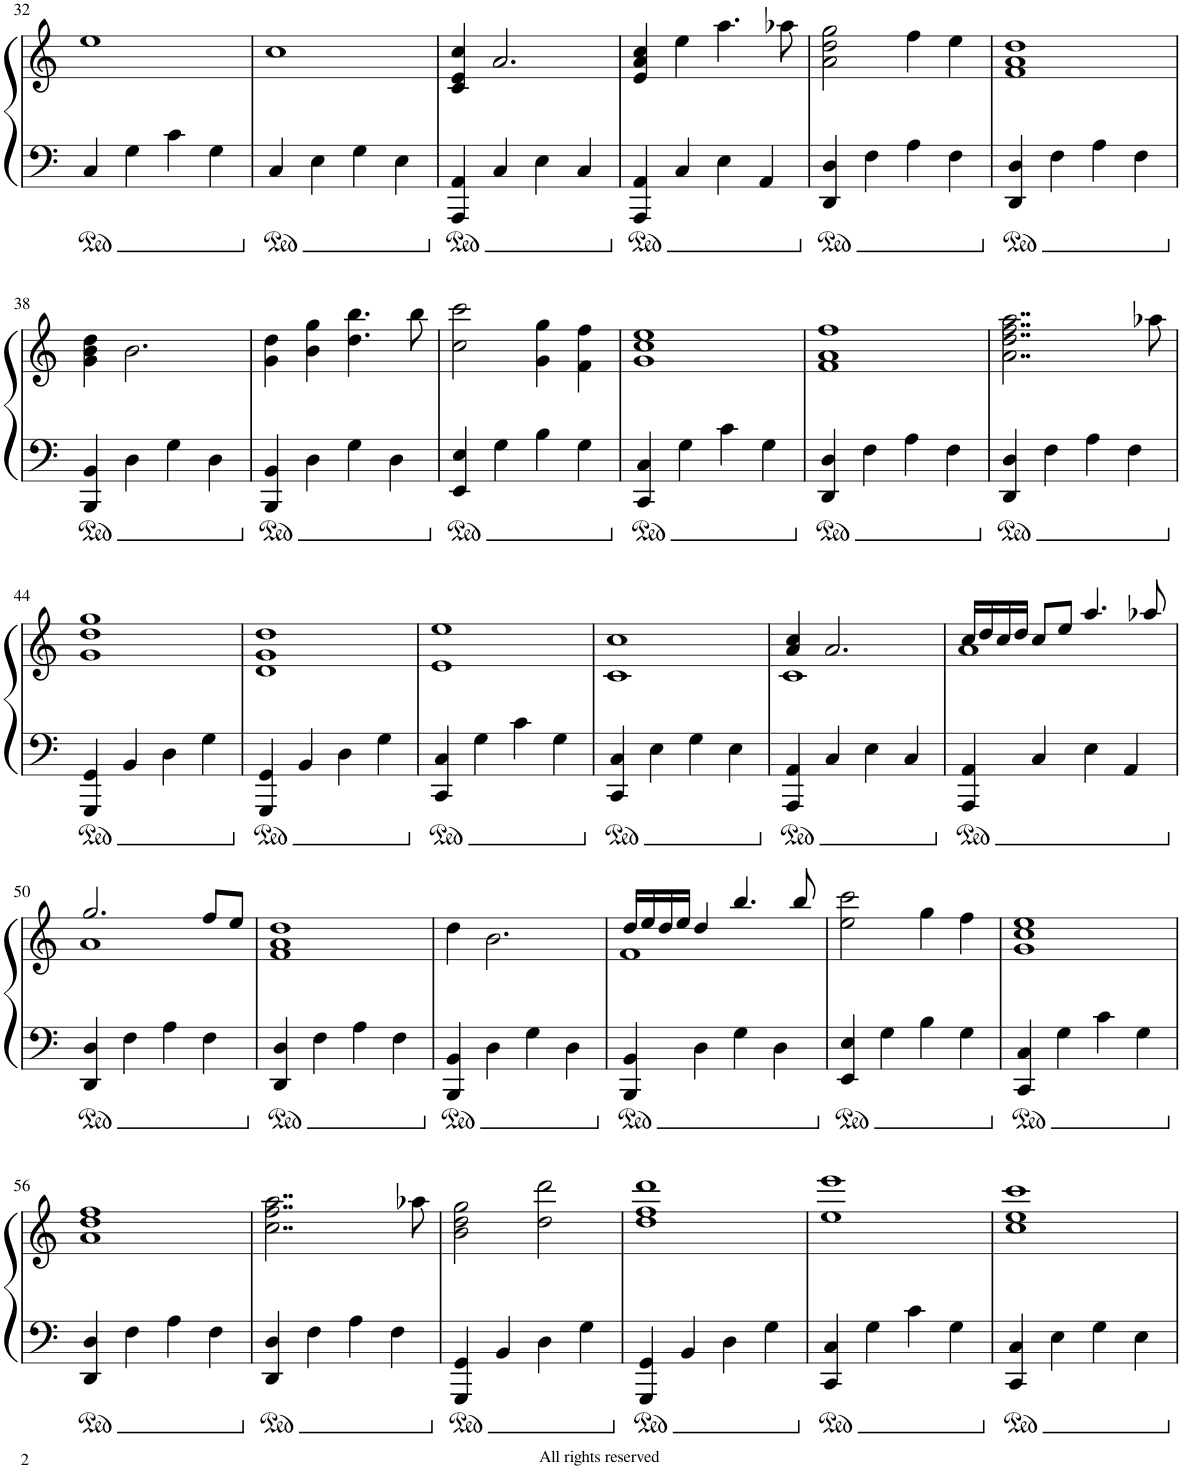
**kern	**kern
*part1	*part1
*staff2	*staff1
*I"Piano	*
*I'Pno.	*
!!LO:PB:g=z
*clefF4	*clefG2
*k[]	*k[]
*M4/4	*M4/4
=32	=32
4C/	1ee
4G\	.
4c\	.
4G\	.
=33	=33
4C/	1cc
4E\	.
4G\	.
4E\	.
=34	=34
4AAA/ 4AA/	4c/ 4e/ 4cc/
4C/	2.a/
4E\	.
4C/	.
=35	=35
4AAA/ 4AA/	4e/ 4a/ 4cc/
4C/	4ee\
4E\	4.aa\
4AA/	.
.	8aa-X\
=36	=36
4DD/ 4D/	2a\ 2dd\ 2gg\
4F\	.
4A\	4ff\
4F\	4ee\
=37	=37
4DD/ 4D/	1f 1a 1dd
4F\	.
4A\	.
4F\	.
!!LO:LB:g=z
=38	=38
4BBB/ 4BB/	4g\ 4b\ 4dd\
4D\	2.b\
4G\	.
4D\	.
=39	=39
4BBB/ 4BB/	4g\ 4dd\
4D\	4b\ 4gg\
4G\	4.dd\ 4.bb\
4D\	.
.	8bb\
=40	=40
4EE/ 4E/	2cc\ 2ccc\
4G\	.
4B\	4g\ 4gg\
4G\	4f\ 4ff\
=41	=41
4CC/ 4C/	1g 1cc 1ee
4G\	.
4c\	.
4G\	.
=42	=42
4DD/ 4D/	1f 1a 1ff
4F\	.
4A\	.
4F\	.
=43	=43
4DD/ 4D/	2..a\ 2..dd\ 2..ff\ 2..aa\
4F\	.
4A\	.
4F\	.
.	8aa-X\
!!LO:LB:g=z
=44	=44
4GGG/ 4GG/	1g 1dd 1gg
4BB/	.
4D\	.
4G\	.
=45	=45
4GGG/ 4GG/	1d 1g 1dd
4BB/	.
4D\	.
4G\	.
=46	=46
4CC/ 4C/	1e 1ee
4G\	.
4c\	.
4G\	.
=47	=47
4CC/ 4C/	1c 1cc
4E\	.
4G\	.
4E\	.
=48	=48
*	*^
4AAA/ 4AA/	4a/ 4cc/	1c
4C/	2.a/	.
4E\	.	.
4C/	.	.
=49	=49	=49
4AAA/ 4AA/	16cc/LL	1a
.	16dd/	.
.	16cc/	.
.	16dd/JJ	.
4C/	8cc/L	.
.	8ee/J	.
4E\	4.aa/	.
4AA/	.	.
.	8aa-X/	.
!!LO:LB:g=z	!!
=50	=50	=50
4DD/ 4D/	2.gg/	1a
4F\	.	.
4A\	.	.
4F\	8ff/L	.
.	8ee/J	.
*	*v	*v
=51	=51
4DD/ 4D/	1f 1a 1dd
4F\	.
4A\	.
4F\	.
=52	=52
4BBB/ 4BB/	4dd\
4D\	2.b\
4G\	.
4D\	.
=53	=53
*	*^
4BBB/ 4BB/	16dd/LL	1f
.	16ee/	.
.	16dd/	.
.	16ee/JJ	.
4D\	4dd/	.
4G\	4.bb/	.
4D\	.	.
.	8bb/	.
*	*v	*v
=54	=54
4EE/ 4E/	2ee\ 2ccc\
4G\	.
4B\	4gg\
4G\	4ff\
=55	=55
4CC/ 4C/	1g 1cc 1ee
4G\	.
4c\	.
4G\	.
!!LO:LB:g=z
=56	=56
4DD/ 4D/	1a 1dd 1ff
4F\	.
4A\	.
4F\	.
=57	=57
4DD/ 4D/	2..cc\ 2..ff\ 2..aa\
4F\	.
4A\	.
4F\	.
.	8aa-X\
=58	=58
4GGG/ 4GG/	2b\ 2dd\ 2gg\
4BB/	.
4D\	2dd\ 2ddd\
4G\	.
=59	=59
4GGG/ 4GG/	1dd 1ff 1ddd
4BB/	.
4D\	.
4G\	.
=60	=60
4CC/ 4C/	1ee 1eee
4G\	.
4c\	.
4G\	.
=61	=61
4CC/ 4C/	1cc 1ee 1ccc
4E\	.
4G\	.
4E\	.
=	=
*-	*-
